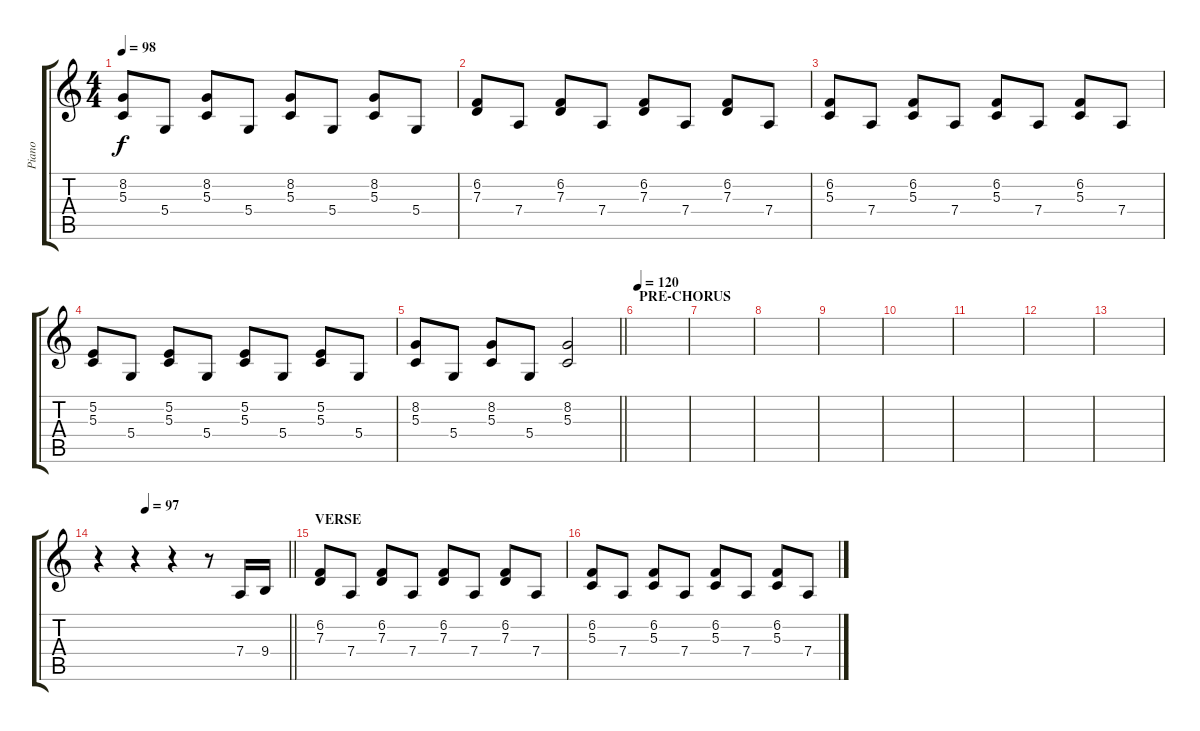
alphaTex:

\track ("Piano" "Piano") {instrument acousticgrandpiano}
\staff {score tabs}
\tuning (E4 B3 G3 D3 A2 E2) {hide}
\ts (4 4)
\tempo 98
\clef g2
\ks c
(8.2 5.3).8{dy f} 5.4.8 (8.2 5.3).8 5.4.8 (8.2 5.3).8 5.4.8 (8.2 5.3).8 5.4.8 |
(6.2 7.3).8 7.4.8 (6.2 7.3).8 7.4.8 (6.2 7.3).8 7.4.8 (6.2 7.3).8 7.4.8 |
(6.2 5.3).8 7.4.8 (6.2 5.3).8 7.4.8 (6.2 5.3).8 7.4.8 (6.2 5.3).8 7.4.8 |
(5.2 5.3).8 5.4.8 (5.2 5.3).8 5.4.8 (5.2 5.3).8 5.4.8 (5.2 5.3).8 5.4.8 |
\barLineRight lightlight
(8.2 5.3).8 5.4.8 (8.2 5.3).8 5.4.8 (8.2 5.3).2 |
\section ("" "PRE-CHORUS")
\tempo 120
|
|
|
|
|
|
|
|
\tempo (97 0.25)
\barLineRight lightlight
r.4 r.4 r.4 r.8 7.4.16 9.4.16 |
\section ("" "VERSE")
(6.2 7.3).8 7.4.8 (6.2 7.3).8 7.4.8 (6.2 7.3).8 7.4.8 (6.2 7.3).8 7.4.8 |
(6.2 5.3).8 7.4.8 (6.2 5.3).8 7.4.8 (6.2 5.3).8 7.4.8 (6.2 5.3).8 7.4.8
